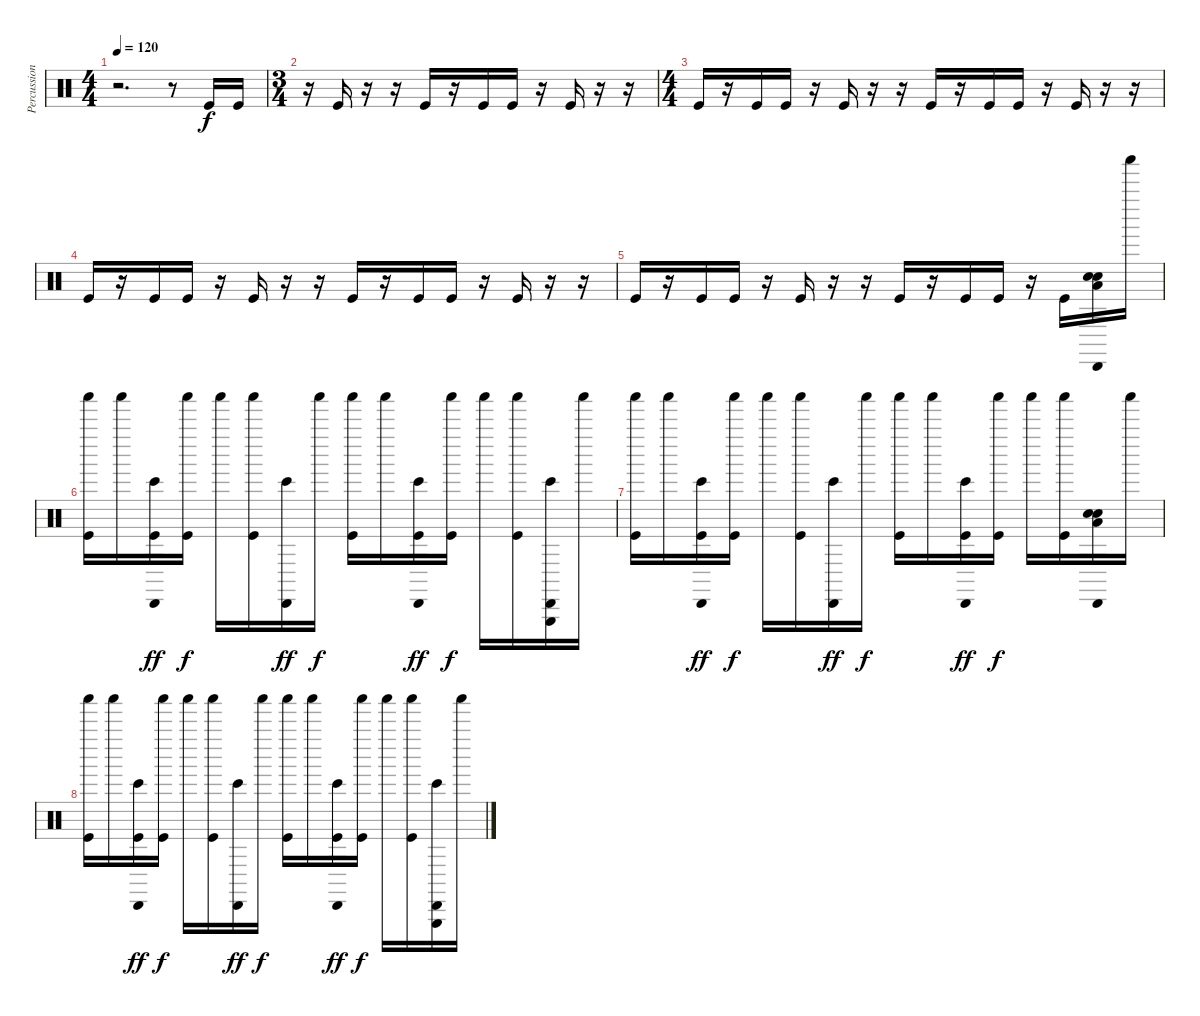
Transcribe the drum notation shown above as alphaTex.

\track ("Percussion" "Percussion") {instrument percussion}
\staff {score}
\articulation defaults
\ts (4 4)
\tempo 120
\clef neutral
\ks c
r.2{d dy f} r.8 "Kick (hit)".16 "Kick (hit)".16 |
\ts (3 4)
r.16 "Kick (hit)".16 r.16 r.16 "Kick (hit)".16 r.16 "Kick (hit)".16 "Kick (hit)".16 r.16 "Kick (hit)".16 r.16 r.16 |
\ts (4 4)
"Kick (hit)".16 r.16 "Kick (hit)".16 "Kick (hit)".16 r.16 "Kick (hit)".16 r.16 r.16 "Kick (hit)".16 r.16 "Kick (hit)".16 "Kick (hit)".16 r.16 "Kick (hit)".16 r.16 r.16 |
"Kick (hit)".16 r.16 "Kick (hit)".16 "Kick (hit)".16 r.16 "Kick (hit)".16 r.16 r.16 "Kick (hit)".16 r.16 "Kick (hit)".16 "Kick (hit)".16 r.16 "Kick (hit)".16 r.16 r.16 |
"Kick (hit)".16 r.16 "Kick (hit)".16 "Kick (hit)".16 r.16 "Kick (hit)".16 r.16 r.16 "Kick (hit)".16 r.16 "Kick (hit)".16 "Kick (hit)".16 r.16 "Kick (hit)".16 ("Low Floor Tom (hit)" "Electric Snare (hit)" "Cabasa (hit)" "Snare (hit) 2").16 "Shaker (hit)".16 |
("Kick (hit)" "Shaker (hit)").16 "Shaker (hit)".16 ("Kick (hit)" "Bongo High (hit)" "Cabasa (hit)").16{dy ff} ("Kick (hit)" "Shaker (hit)").16{dy f} "Shaker (hit)".16 ("Kick (hit)" "Shaker (hit)").16 ("Bongo High (hit)" "Cabasa (hit)").16{dy ff} "Shaker (hit)".16{dy f} ("Kick (hit)" "Shaker (hit)").16 "Shaker (hit)".16 ("Kick (hit)" "Bongo High (hit)" "Cabasa (hit)").16{dy ff} ("Kick (hit)" "Shaker (hit)").16{dy f} "Shaker (hit)".16 ("Kick (hit)" "Shaker (hit)").16 ("Bongo High (hit)" "Cabasa (hit)" "Triangle (hit)").16 "Shaker (hit)".16 |
("Kick (hit)" "Shaker (hit)").16 "Shaker (hit)".16 ("Kick (hit)" "Bongo High (hit)" "Cabasa (hit)").16{dy ff} ("Kick (hit)" "Shaker (hit)").16{dy f} "Shaker (hit)".16 ("Kick (hit)" "Shaker (hit)").16 ("Bongo High (hit)" "Cabasa (hit)").16{dy ff} "Shaker (hit)".16{dy f} ("Kick (hit)" "Shaker (hit)").16 "Shaker (hit)".16 ("Kick (hit)" "Bongo High (hit)" "Cabasa (hit)").16{dy ff} ("Kick (hit)" "Shaker (hit)").16{dy f} "Shaker (hit)".16 ("Kick (hit)" "Shaker (hit)").16 ("Low Floor Tom (hit)" "Electric Snare (hit)" "Cabasa (hit)" "Snare (hit) 2").16 "Shaker (hit)".16 |
("Kick (hit)" "Shaker (hit)").16 "Shaker (hit)".16 ("Kick (hit)" "Bongo High (hit)" "Cabasa (hit)").16{dy ff} ("Kick (hit)" "Shaker (hit)").16{dy f} "Shaker (hit)".16 ("Kick (hit)" "Shaker (hit)").16 ("Bongo High (hit)" "Cabasa (hit)").16{dy ff} "Shaker (hit)".16{dy f} ("Kick (hit)" "Shaker (hit)").16 "Shaker (hit)".16 ("Kick (hit)" "Bongo High (hit)" "Cabasa (hit)").16{dy ff} ("Kick (hit)" "Shaker (hit)").16{dy f} "Shaker (hit)".16 ("Kick (hit)" "Shaker (hit)").16 ("Bongo High (hit)" "Cabasa (hit)" "Triangle (hit)").16 "Shaker (hit)".16
